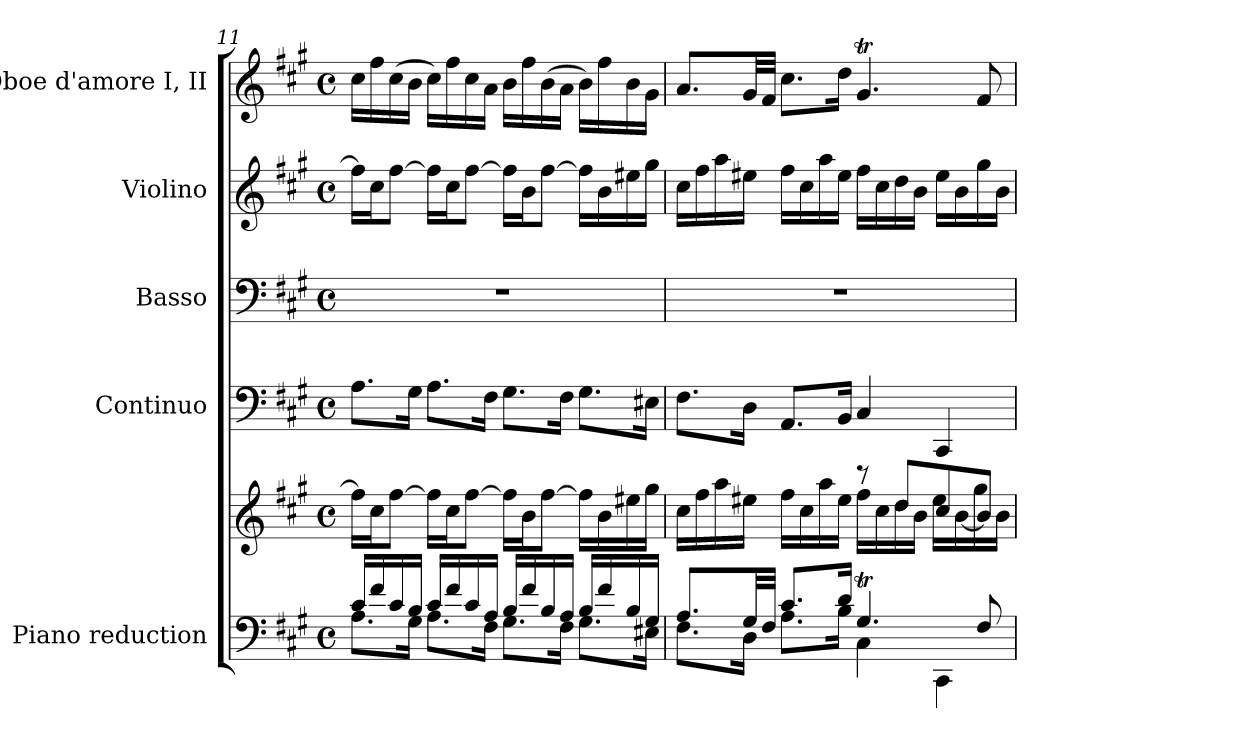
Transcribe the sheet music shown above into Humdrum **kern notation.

**kern	**kern	**kern	**kern	**kern	**kern
*part5	*part5	*part4	*part3	*part2	*part1
*staff6	*staff5	*staff4	*staff3	*staff2	*staff1
*I"Piano reduction	*	*I"Continuo	*I"Basso	*I"Violino	*I"Oboe d'amore I, II
*I'Pno	*	*	*	*I'Vln	*I'Ob
*clefF4	*clefG2	*clefF4	*clefF4	*clefG2	*clefG2
*k[f#c#g#]	*k[f#c#g#]	*k[f#c#g#]	*k[f#c#g#]	*k[f#c#g#]	*k[f#c#g#]
*M4/4	*M4/4	*M4/4	*M4/4	*M4/4	*M4/4
*met(c)	*met(c)	*met(c)	*met(c)	*met(c)	*met(c)
=11	=11	=11	=11	=11	=11
*^	*	*	*	*	*
16c#/LL	8.A\L	16ff#\LL]	8.A\L	1r	16ff#\LL]	16cc#\LL
16f#/	.	16cc#\J	.	.	16cc#\J	16ff#\
16c#/	.	[8ff#\J	.	.	[8ff#\J	(16cc#\
16B/JJ	16G#\Jk	.	16G#\Jk	.	.	16b\JJ
16c#/LL	8.A\L	16ff#\LL]	8.A\L	.	16ff#\LL]	16cc#\LL)
16f#/	.	16cc#\J	.	.	16cc#\J	16ff#\
16c#/	.	[8ff#\J	.	.	[8ff#\J	16cc#\
16A/JJ	16F#\Jk	.	16F#\Jk	.	.	16a\JJ
16B/LL	8.G#\L	16ff#\LL]	8.G#\L	.	16ff#\LL]	16b\LL
16f#/	.	16b\J	.	.	16b\J	16ff#\
16B/	.	[8ff#\J	.	.	[8ff#\J	(16b\
16A/JJ	16F#\Jk	.	16F#\Jk	.	.	16a\JJ
16B/LL	8.G#\L	16ff#\LL]	8.G#\L	.	16ff#\LL]	16b\LL)
16f#/	.	16b\	.	.	16b\	16ff#\
16B/	.	16ee#X\	.	.	16ee#X\	16b\
16G#/JJ	16E#X\Jk	16gg#\JJ	16E#X\Jk	.	16gg#\JJ	16g#\JJ
=12	=12	=12	=12	=12	=12	=12
*	*	*^	*	*	*	*
8.A/L	8.F#\L	2ryy	16cc#\LL	8.F#\L	1r	16cc#\LL	8.a/L
.	.	.	16ff#\	.	.	16ff#\	.
.	.	.	16aa\	.	.	16aa\	.
32G#/LL	16D\Jk	.	16ee#X\JJ	16D\Jk	.	16ee#X\JJ	32g#/LL
32F#/JJJ	.	.	.	.	.	.	32f#/JJJ
8.c#/L	8.A\L	.	16ff#\LL	8.AA/L	.	16ff#\LL	8.cc#\L
.	.	.	16cc#\	.	.	16cc#\	.
.	.	.	16aa\	.	.	16aa\	.
16d/Jk	16B\Jk	.	16ee#\JJ	16BB/Jk	.	16ee#\JJ	16dd\Jk
4.G#t/	4C#\	8r	16ff#\LL	4C#/	.	16ff#\LL	4.g#t/
.	.	.	16cc#\	.	.	16cc#\	.
.	.	8dd/L	16dd\	.	.	16dd\	.
.	.	.	16b\JJ	.	.	16b\JJ	.
.	4CC#\	8cc#/	16ee#\LL	4CC#/	.	16ee#\LL	.
.	.	.	[16b\	.	.	16b\	.
8F#/	.	8b/J]	16gg#\	.	.	16gg#\	8f#/
.	.	.	16b\JJ	.	.	16b\JJ	.
*v	*v	*	*	*	*	*	*
*	*v	*v	*	*	*	*
=	=	=	=	=	=
*-	*-	*-	*-	*-	*-
